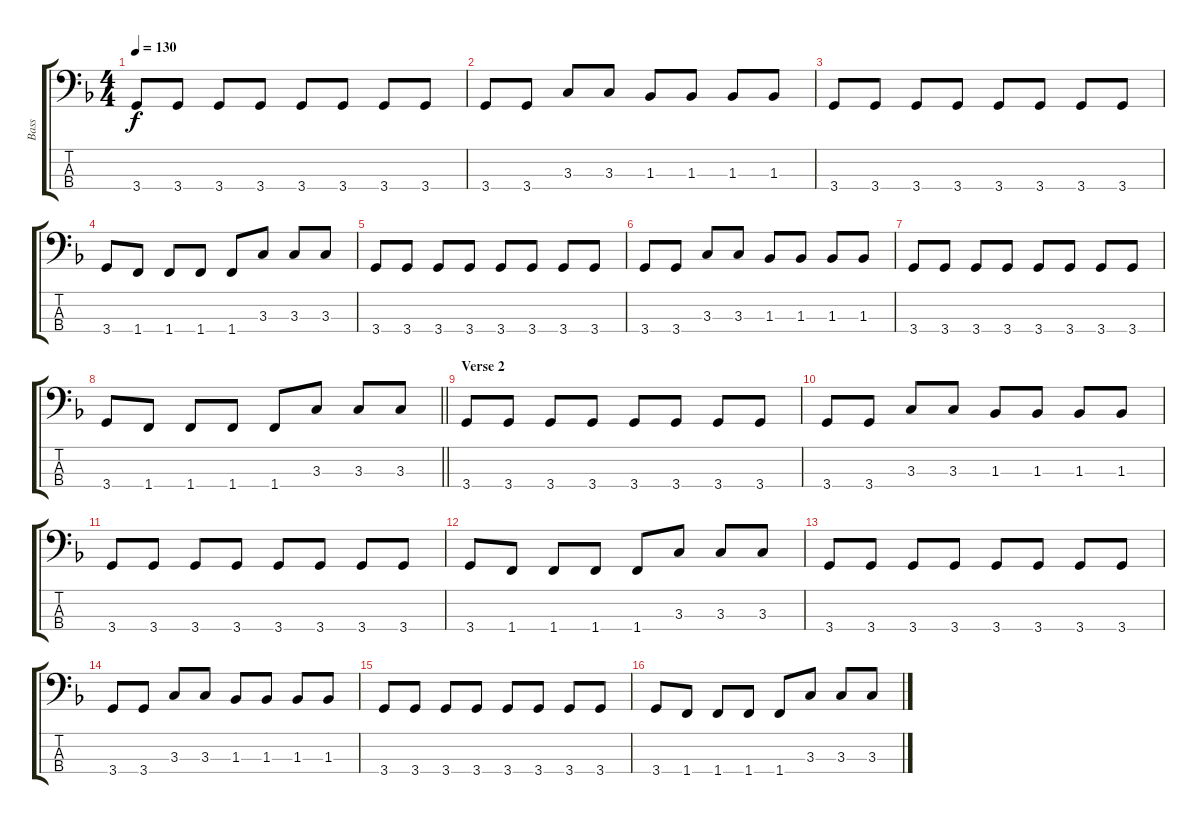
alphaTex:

\track ("Bass" "Bass") {instrument electricbassfinger}
\staff {score tabs}
\tuning (G2 D2 A1 E1) {hide}
\ts (4 4)
\tempo 130
\clef f4
\ks f
3.4.8{dy f} 3.4.8 3.4.8 3.4.8 3.4.8 3.4.8 3.4.8 3.4.8 |
3.4.8 3.4.8 3.3.8 3.3.8 1.3.8 1.3.8 1.3.8 1.3.8 |
3.4.8 3.4.8 3.4.8 3.4.8 3.4.8 3.4.8 3.4.8 3.4.8 |
3.4.8 1.4.8 1.4.8 1.4.8 1.4.8 3.3.8 3.3.8 3.3.8 |
3.4.8 3.4.8 3.4.8 3.4.8 3.4.8 3.4.8 3.4.8 3.4.8 |
3.4.8 3.4.8 3.3.8 3.3.8 1.3.8 1.3.8 1.3.8 1.3.8 |
3.4.8 3.4.8 3.4.8 3.4.8 3.4.8 3.4.8 3.4.8 3.4.8 |
\barLineRight lightlight
3.4.8 1.4.8 1.4.8 1.4.8 1.4.8 3.3.8 3.3.8 3.3.8 |
\section ("" "Verse 2")
3.4.8 3.4.8 3.4.8 3.4.8 3.4.8 3.4.8 3.4.8 3.4.8 |
3.4.8 3.4.8 3.3.8 3.3.8 1.3.8 1.3.8 1.3.8 1.3.8 |
3.4.8 3.4.8 3.4.8 3.4.8 3.4.8 3.4.8 3.4.8 3.4.8 |
3.4.8 1.4.8 1.4.8 1.4.8 1.4.8 3.3.8 3.3.8 3.3.8 |
3.4.8 3.4.8 3.4.8 3.4.8 3.4.8 3.4.8 3.4.8 3.4.8 |
3.4.8 3.4.8 3.3.8 3.3.8 1.3.8 1.3.8 1.3.8 1.3.8 |
3.4.8 3.4.8 3.4.8 3.4.8 3.4.8 3.4.8 3.4.8 3.4.8 |
3.4.8 1.4.8 1.4.8 1.4.8 1.4.8 3.3.8 3.3.8 3.3.8
